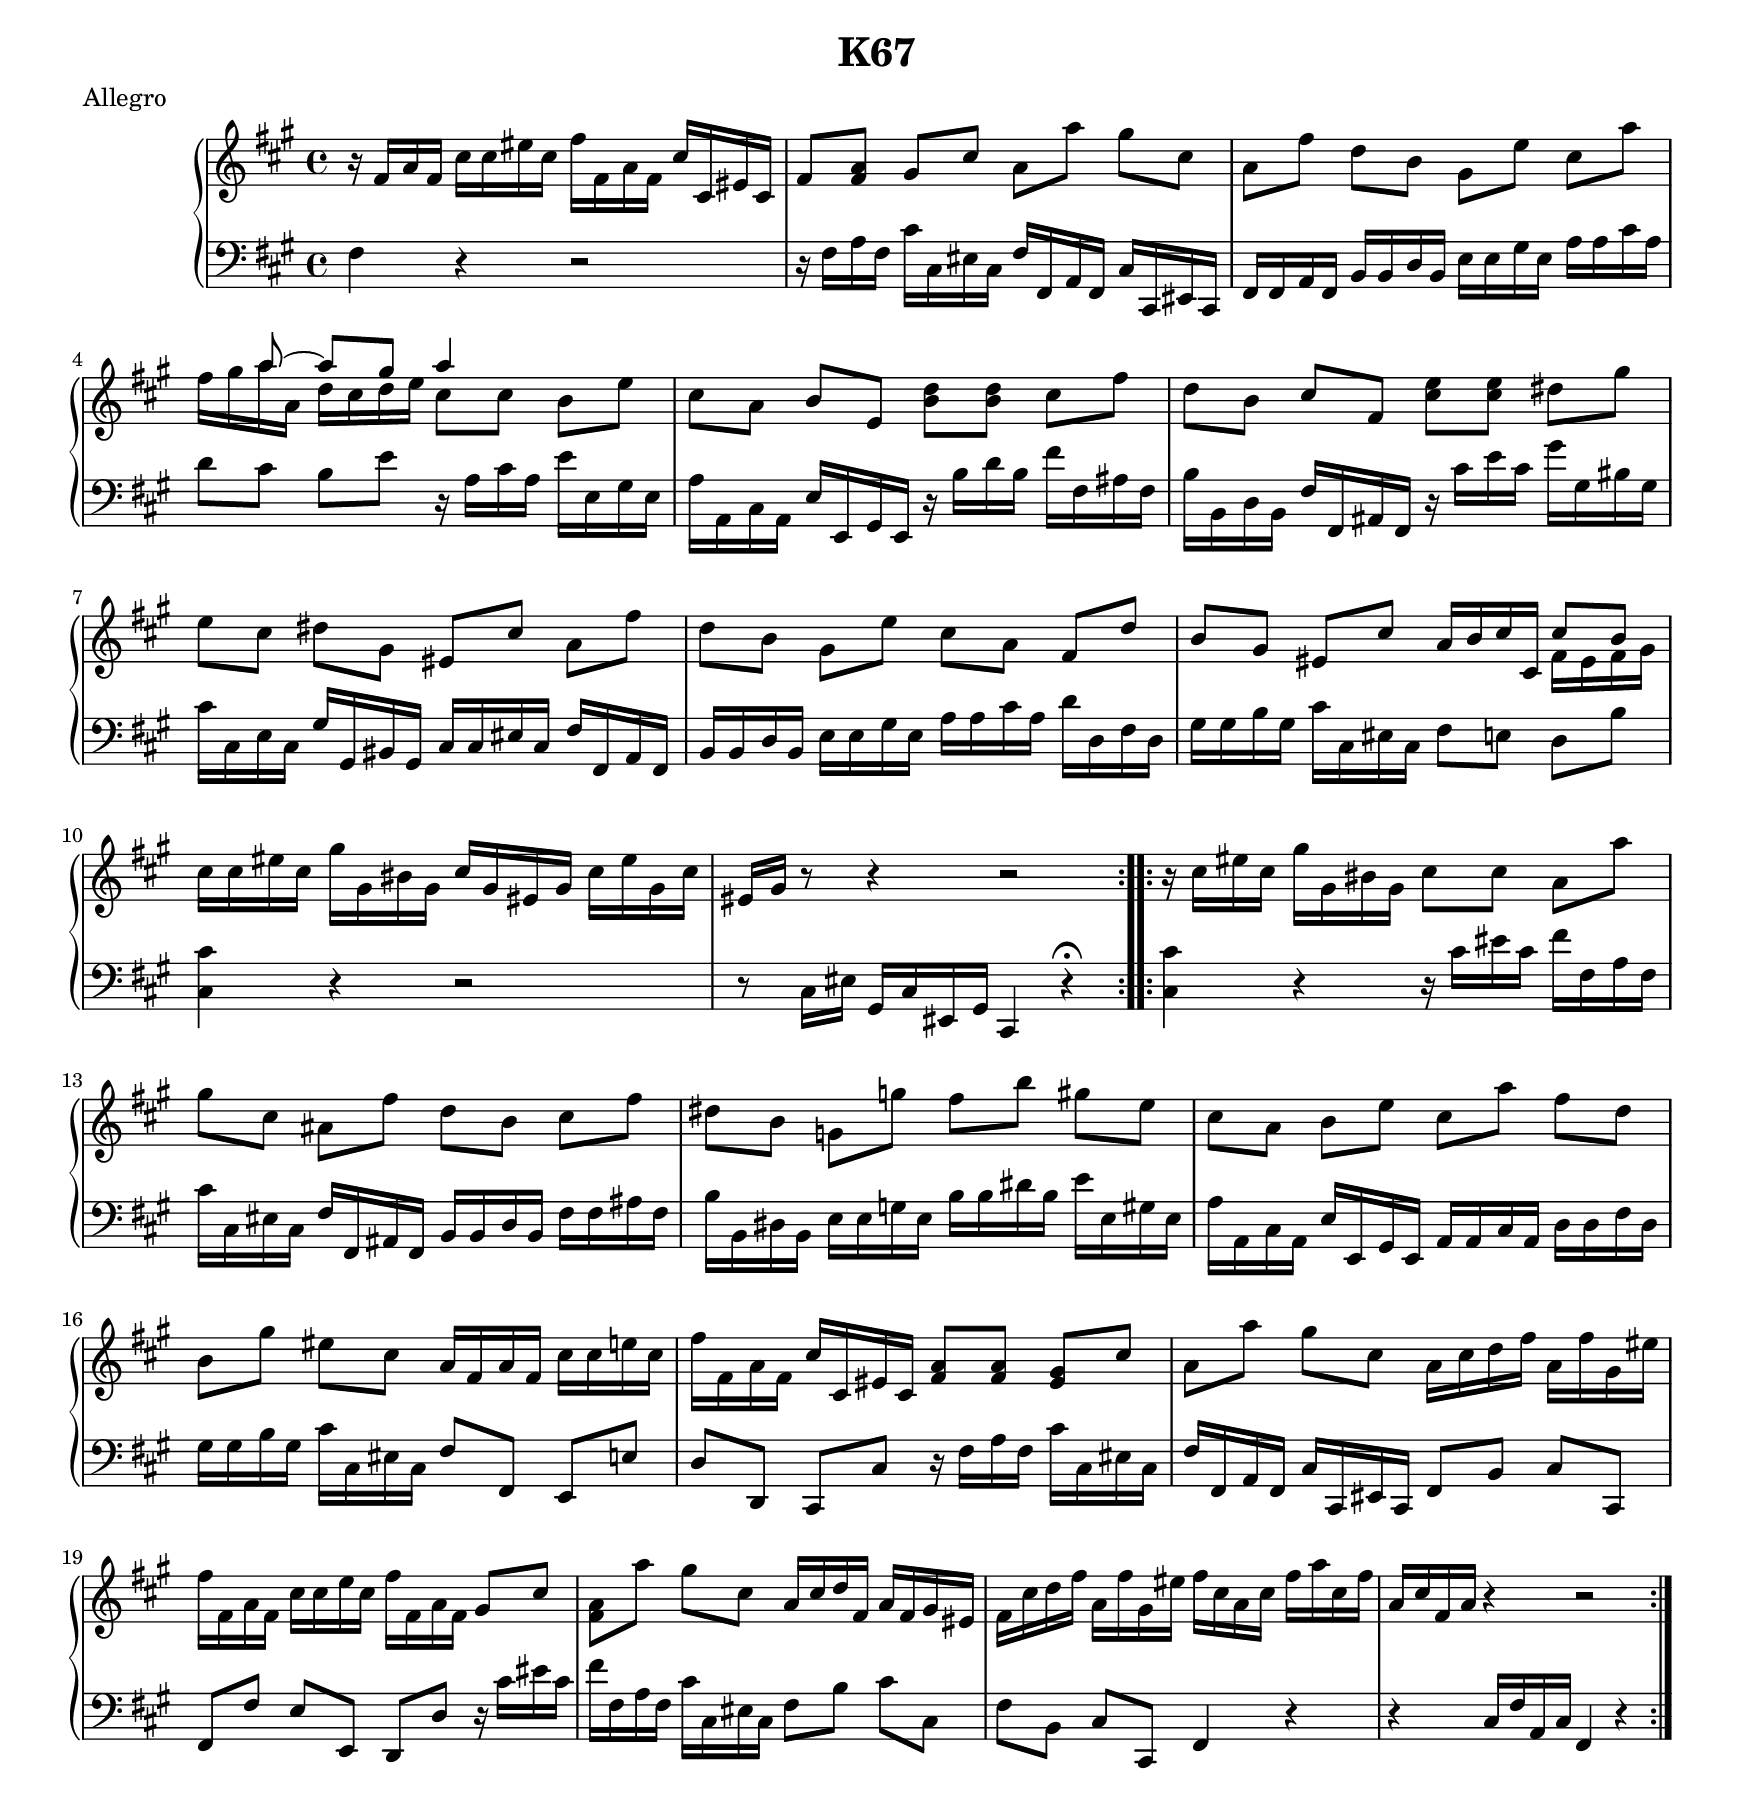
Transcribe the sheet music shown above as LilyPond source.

\version "2.18.2"
\version "2.18.2"

su = \stemUp
sd = \stemDown
sn = \stemNeutral
tu = \tieUp
td = \tieDown
tn = \tieNeutral
cstr = \change Staff = "right"
cstl = \change Staff = "left"

global = {
  \key fis \minor
  \time 4/4
  \set Timing.beamExceptions = #'()
}

right = \relative c' {
  \global
 
  \repeat volta 2 {
    r16 fis a fis cis' cis eis cis fis fis, a fis cis' cis, eis cis
    fis8 <fis a> gis cis a a' gis cis,
    
    a fis' d b gis e' cis a'
    <<{ s8 a ~ a[ gis] a4 } \\ { fis16 gis a a, d cis d e cis8 cis b e }>>
    
    cis8 a b e, <b' d> <b d> cis fis
    d b cis fis, <cis' e> <cis e> dis gis
    
    e cis dis gis, eis cis' a fis'
    d b gis e' cis a fis d'
    
    b gis eis cis' a16 b cis cis, <<{ cis'8 b } \\ { fis16 eis fis gis }>>
    cis cis eis cis gis' gis, bis gis cis gis eis gis cis eis gis, cis
    eis, gis r8 r4 r2
  }
  
  \repeat volta 2 {
    r16 cis eis cis gis' gis, bis gis cis8 cis a a'
    gis cis, ais fis' d b cis fis
    
    dis b g g' fis b gis e
    cis a b e cis a' fis d
    
    b gis' eis cis a16 fis a fis cis' cis e cis
    fis fis, a fis cis' cis, eis cis <fis a>8 <fis a> <eis gis> cis'
    
    a a' gis cis, a16 cis d fis a, fis' gis, eis'
    fis fis, a fis cis' cis e cis fis fis, a fis gis8 cis
    
    <fis, a> a' gis cis, a16 cis d fis, a fis gis eis
    fis cis' d fis a, fis' gis, eis' fis cis a cis fis a cis, fis
    a, cis fis, a r4 r2
  }
}
 
left = \relative c {
  \global
  
  \repeat volta 2 {
    fis4 r r2
    r16 fis a fis cis' cis, eis cis fis fis, a fis cis' cis, eis cis
    
    fis fis a fis b b d b e e gis e a a cis a
    d8 cis b e r16 a, cis a e' e, gis e
    
    a a, cis a e' e, gis e r b'' d b fis' fis, ais fis
    b b, d b fis' fis, ais fis r cis'' e cis gis' gis, bis gis
    
    cis cis, e cis gis' gis, bis gis cis cis eis cis fis fis, a fis
    b b d b e e gis e a a cis a d d, fis d
    
    gis gis b gis cis cis, eis cis fis8 e d b'
    <cis, cis'>4 r r2
    r8 cis16 eis gis, cis eis, gis cis,4 r-\fermata
  }
  
  \repeat volta 2 {
    <cis' cis'>4 r r16 cis' eis cis fis fis, a fis
    cis' cis, eis cis fis fis, ais fis b b d b fis' fis ais fis
    
    b b, dis b e e g e b' b dis b e e, gis e
    a a, cis a e' e, gis e a a cis a d d fis d
    
    gis gis b gis cis cis, eis cis fis8 fis, e e'
    d d, cis cis' r16 fis a fis cis' cis, eis cis
    
    fis fis, a fis cis' cis, eis cis fis8 b cis cis,
    fis fis ' e e, d d' r16 cis' eis cis
    
    fis fis, a fis cis' cis, eis cis fis8 b cis cis,
    fis b, cis cis, fis4 r 
    r cis'16 fis a, cis fis,4 r
  }
}



#(set-global-staff-size 22)

\header {
  title = "K67"
  meter = "Allegro"
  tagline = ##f
}

\paper {
  #(set-paper-size "a3")
  print-page-number = ##f
  between-system-padding = #0.1
  between-system-space = #0.1
  ragged-last-bottom = ##f
  ragged-bottom = ##f
  top-margin = 12 \cm
  bottom-margin = .3 \cm
}

\score {
  \new PianoStaff <<
    \new Staff = "right" {
      \right
    }
    \new Staff = "left" { 
      \clef bass \left 
    }
  >>
  \layout { }
}
